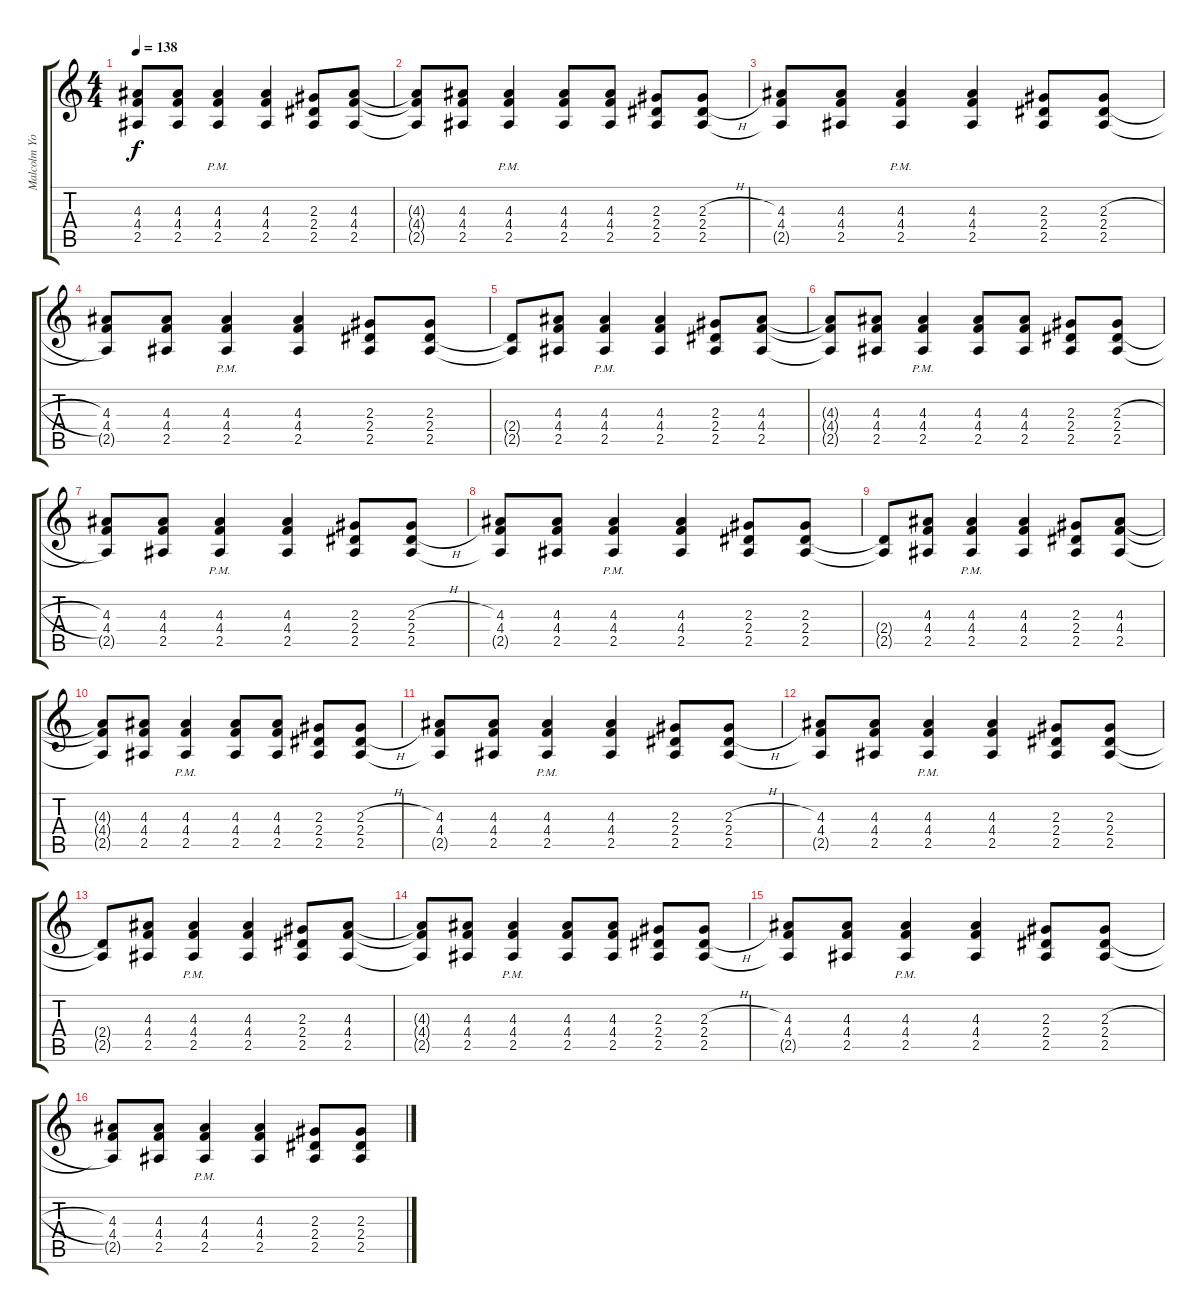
\track ("Malcolm Young" "Malcolm Yo") {instrument distortionguitar}
\staff {score tabs}
\tuning (Eb4 Bb3 Gb3 Db3 Ab2 Eb2) {hide}
\ts (4 4)
\tempo 138
\clef g2
\ks c
(4.3 4.4 2.5{t}).8{dy f} (4.3 4.4 2.5).8 (4.3{pm} 4.4{pm} 2.5{pm}).4 (4.3 4.4 2.5).4 (2.3 2.4 2.5).8 (4.3 4.4 2.5).8 |
(4.3{t} 4.4{t} 2.5{t}).8 (4.3 4.4 2.5).8 (4.3{pm} 4.4{pm} 2.5{pm}).4 (4.3 4.4 2.5).8 (4.3 4.4 2.5).8 (2.3 2.4 2.5).8 (2.3{h} 2.4{h} 2.5).8 |
(4.3 4.4 2.5{t}).8 (4.3 4.4 2.5).8 (4.3{pm} 4.4{pm} 2.5{pm}).4 (4.3 4.4 2.5).4 (2.3 2.4 2.5).8 (2.3{h} 2.4{h} 2.5).8 |
(4.3 4.4 2.5{t}).8 (4.3 4.4 2.5).8 (4.3{pm} 4.4{pm} 2.5{pm}).4 (4.3 4.4 2.5).4 (2.3 2.4 2.5).8 (2.3 2.4 2.5).8 |
(2.4{t} 2.5{t}).8 (4.3 4.4 2.5).8 (4.3{pm} 4.4{pm} 2.5{pm}).4 (4.3 4.4 2.5).4 (2.3 2.4 2.5).8 (4.3 4.4 2.5).8 |
(4.3{t} 4.4{t} 2.5{t}).8 (4.3 4.4 2.5).8 (4.3{pm} 4.4{pm} 2.5{pm}).4 (4.3 4.4 2.5).8 (4.3 4.4 2.5).8 (2.3 2.4 2.5).8 (2.3{h} 2.4{h} 2.5).8 |
(4.3 4.4 2.5{t}).8 (4.3 4.4 2.5).8 (4.3{pm} 4.4{pm} 2.5{pm}).4 (4.3 4.4 2.5).4 (2.3 2.4 2.5).8 (2.3{h} 2.4{h} 2.5).8 |
(4.3 4.4 2.5{t}).8 (4.3 4.4 2.5).8 (4.3{pm} 4.4{pm} 2.5{pm}).4 (4.3 4.4 2.5).4 (2.3 2.4 2.5).8 (2.3 2.4 2.5).8 |
(2.4{t} 2.5{t}).8 (4.3 4.4 2.5).8 (4.3{pm} 4.4{pm} 2.5{pm}).4 (4.3 4.4 2.5).4 (2.3 2.4 2.5).8 (4.3 4.4 2.5).8 |
(4.3{t} 4.4{t} 2.5{t}).8 (4.3 4.4 2.5).8 (4.3{pm} 4.4{pm} 2.5{pm}).4 (4.3 4.4 2.5).8 (4.3 4.4 2.5).8 (2.3 2.4 2.5).8 (2.3{h} 2.4{h} 2.5).8 |
(4.3 4.4 2.5{t}).8 (4.3 4.4 2.5).8 (4.3{pm} 4.4{pm} 2.5{pm}).4 (4.3 4.4 2.5).4 (2.3 2.4 2.5).8 (2.3{h} 2.4{h} 2.5).8 |
(4.3 4.4 2.5{t}).8 (4.3 4.4 2.5).8 (4.3{pm} 4.4{pm} 2.5{pm}).4 (4.3 4.4 2.5).4 (2.3 2.4 2.5).8 (2.3 2.4 2.5).8 |
(2.4{t} 2.5{t}).8 (4.3 4.4 2.5).8 (4.3{pm} 4.4{pm} 2.5{pm}).4 (4.3 4.4 2.5).4 (2.3 2.4 2.5).8 (4.3 4.4 2.5).8 |
(4.3{t} 4.4{t} 2.5{t}).8 (4.3 4.4 2.5).8 (4.3{pm} 4.4{pm} 2.5{pm}).4 (4.3 4.4 2.5).8 (4.3 4.4 2.5).8 (2.3 2.4 2.5).8 (2.3{h} 2.4{h} 2.5).8 |
(4.3 4.4 2.5{t}).8 (4.3 4.4 2.5).8 (4.3{pm} 4.4{pm} 2.5{pm}).4 (4.3 4.4 2.5).4 (2.3 2.4 2.5).8 (2.3{h} 2.4{h} 2.5).8 |
(4.3 4.4 2.5{t}).8 (4.3 4.4 2.5).8 (4.3{pm} 4.4{pm} 2.5{pm}).4 (4.3 4.4 2.5).4 (2.3 2.4 2.5).8 (2.3 2.4 2.5).8
